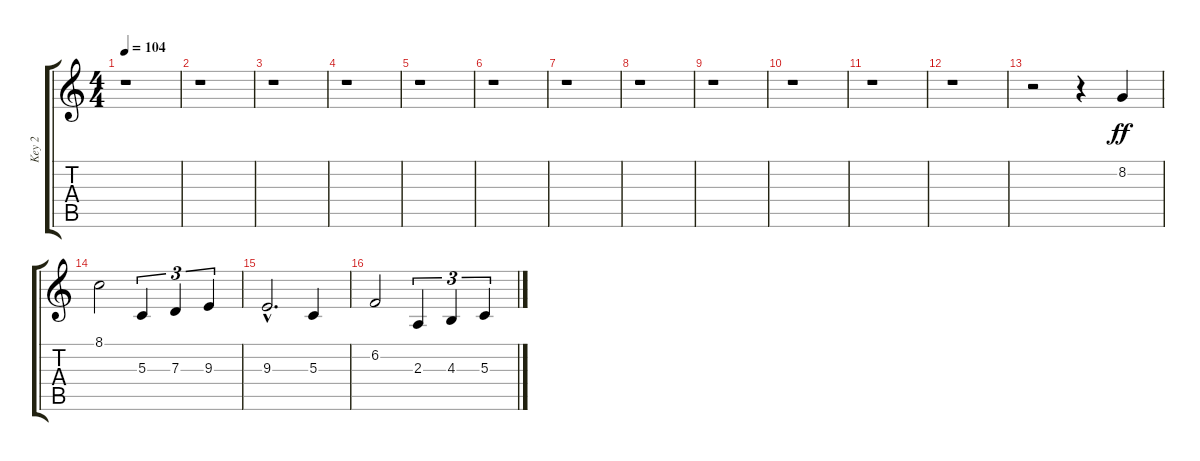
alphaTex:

\track ("Key 2" "Key 2") {instrument fx4atmosphere}
\staff {score tabs}
\tuning (E4 B3 G3 D3 A2 E2) {hide}
\ts (4 4)
\tempo 104
\clef g2
\ks c
r.1{dy ff} |
r.1 |
r.1 |
r.1 |
r.1 |
r.1 |
r.1 |
r.1 |
r.1 |
r.1 |
r.1 |
r.1 |
r.2 r.4 8.2.4 |
8.1.2 5.3.4{tu (3 2)} 7.3.4{tu (3 2)} 9.3.4{tu (3 2)} |
9.3{hac}.2{d} 5.3.4 |
6.2.2 2.3.4{tu (3 2)} 4.3.4{tu (3 2)} 5.3.4{tu (3 2)}
